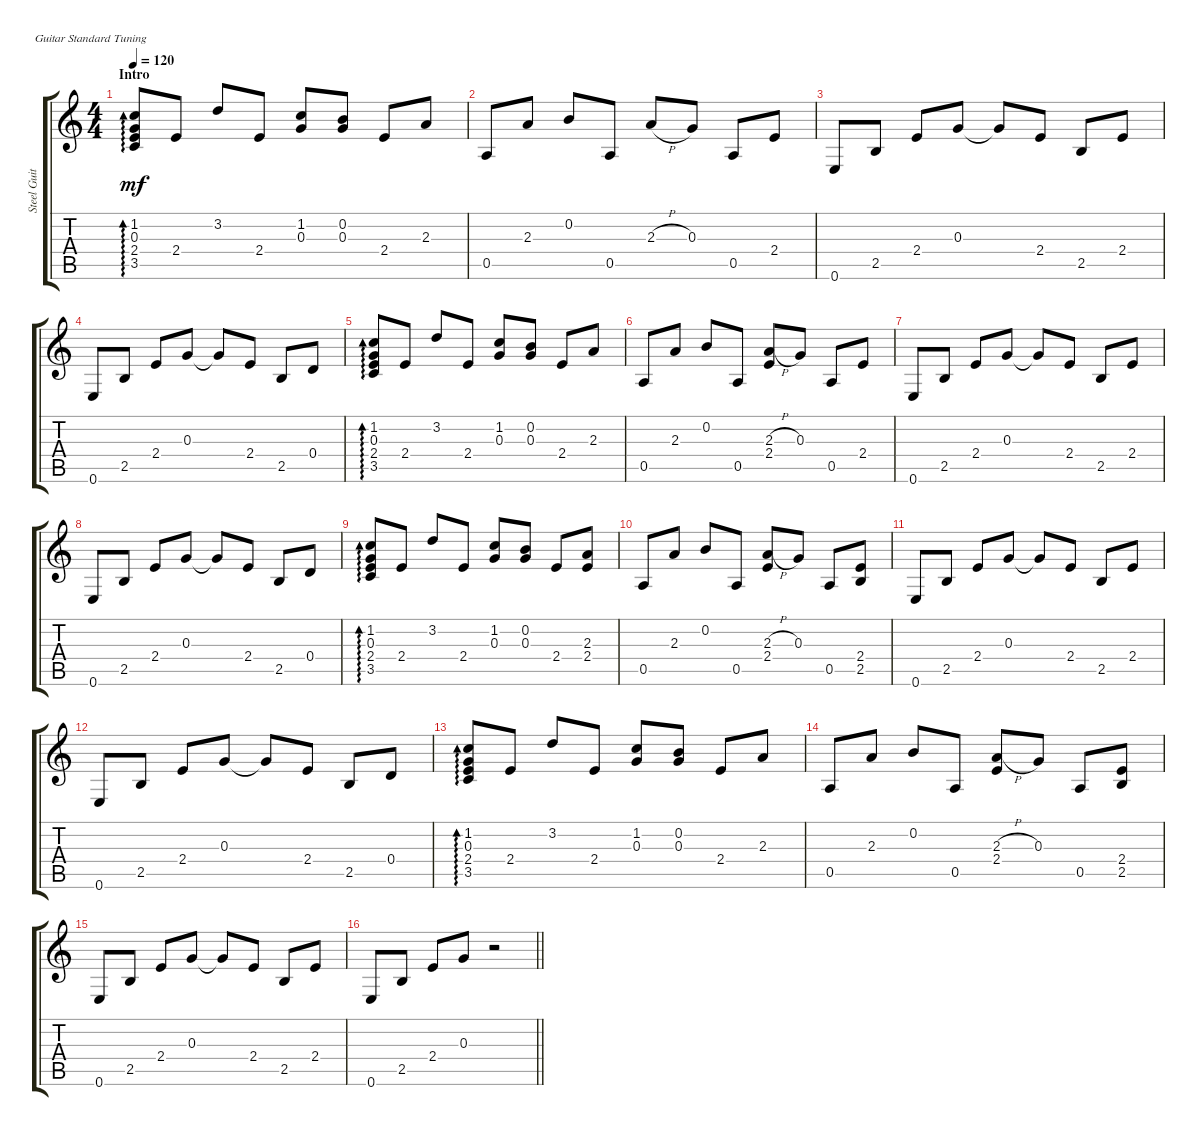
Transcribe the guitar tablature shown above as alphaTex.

\defaultSystemsLayout 4
\bracketExtendMode groupsimilarinstruments
\otherSystemsTrackNameOrientation horizontal
\track ("Steel Guitar" "Steel Guit") {instrument acousticguitarsteel}
\staff {score tabs}
\tuning (E4 B3 G3 D3 A2 E2)
\ts (4 4)
\section ("" "Intro")
\tempo 120
\clef g2
\scale
0.993958
\ks c
(3.5 2.4 0.3 1.2).8{ad 0 dy mf instrument acousticguitarsteel beam Up} 2.4.8{beam Up} 3.2.8{beam Up} 2.4.8{beam Up} (0.3 1.2).8{beam Up} (0.2 0.3).8{beam Up} 2.4.8{beam Up} 2.3.8{beam Up} |
\scale
1.02308 0.5.8{beam Up} 2.3.8{beam Up} 0.2.8{beam Up} 0.5.8{beam Up} 2.3{h}.8{beam Up} 0.3.8{beam Up} 0.5.8{beam Up} 2.4.8{beam Up} |
\scale
0.982967 0.6.8{beam Up} 2.5.8{beam Up} 2.4.8{beam Up} 0.3.8{beam Up} 0.3{t}.8{beam Up} 2.4.8{beam Up} 2.5.8{beam Up} 2.4.8{beam Up} |
0.6.8{beam Up} 2.5.8{beam Up} 2.4.8{beam Up} 0.3.8{beam Up} 0.3{t}.8{beam Up} 2.4.8{beam Up} 2.5.8{beam Up} 0.4.8{beam Up} |
(3.5 2.4 0.3 1.2).8{ad 0 beam Up} 2.4.8{beam Up} 3.2.8{beam Up} 2.4.8{beam Up} (0.3 1.2).8{beam Up} (0.2 0.3).8{beam Up} 2.4.8{beam Up} 2.3.8{beam Up} |
0.5.8{beam Up} 2.3.8{beam Up} 0.2.8{beam Up} 0.5.8{beam Up} (2.3{h} 2.4).8{beam Up} 0.3.8{beam Up} 0.5.8{beam Up} 2.4.8{beam Up} |
0.6.8{beam Up} 2.5.8{beam Up} 2.4.8{beam Up} 0.3.8{beam Up} 0.3{t}.8{beam Up} 2.4.8{beam Up} 2.5.8{beam Up} 2.4.8{beam Up} |
0.6.8{beam Up} 2.5.8{beam Up} 2.4.8{beam Up} 0.3.8{beam Up} 0.3{t}.8{beam Up} 2.4.8{beam Up} 2.5.8{beam Up} 0.4.8{beam Up} |
(3.5 2.4 0.3 1.2).8{ad 0 beam Up} 2.4.8{beam Up} 3.2.8{beam Up} 2.4.8{beam Up} (0.3 1.2).8{beam Up} (0.2 0.3).8{beam Up} 2.4.8{beam Up} (2.3 2.4).8{beam Up} |
0.5.8{beam Up} 2.3.8{beam Up} 0.2.8{beam Up} 0.5.8{beam Up} (2.3{h} 2.4).8{beam Up} 0.3.8{beam Up} 0.5.8{beam Up} (2.4 2.5).8{beam Up} |
0.6.8{beam Up} 2.5.8{beam Up} 2.4.8{beam Up} 0.3.8{beam Up} 0.3{t}.8{beam Up} 2.4.8{beam Up} 2.5.8{beam Up} 2.4.8{beam Up} |
0.6.8{beam Up} 2.5.8{beam Up} 2.4.8{beam Up} 0.3.8{beam Up} 0.3{t}.8{beam Up} 2.4.8{beam Up} 2.5.8{beam Up} 0.4.8{beam Up} |
(3.5 2.4 0.3 1.2).8{ad 0 beam Up} 2.4.8{beam Up} 3.2.8{beam Up} 2.4.8{beam Up} (0.3 1.2).8{beam Up} (0.2 0.3).8{beam Up} 2.4.8{beam Up} 2.3.8{beam Up} |
0.5.8{beam Up} 2.3.8{beam Up} 0.2.8{beam Up} 0.5.8{beam Up} (2.3{h} 2.4).8{beam Up} 0.3.8{beam Up} 0.5.8{beam Up} (2.4 2.5).8{beam Up} |
0.6.8{beam Up} 2.5.8{beam Up} 2.4.8{beam Up} 0.3.8{beam Up} 0.3{t}.8{beam Up} 2.4.8{beam Up} 2.5.8{beam Up} 2.4.8{beam Up} |
\scale
1.00937
\barLineRight lightlight
0.6.8{beam Up} 2.5.8{beam Up} 2.4.8{beam Up} 0.3.8{beam Up} r.2{beam Up}
